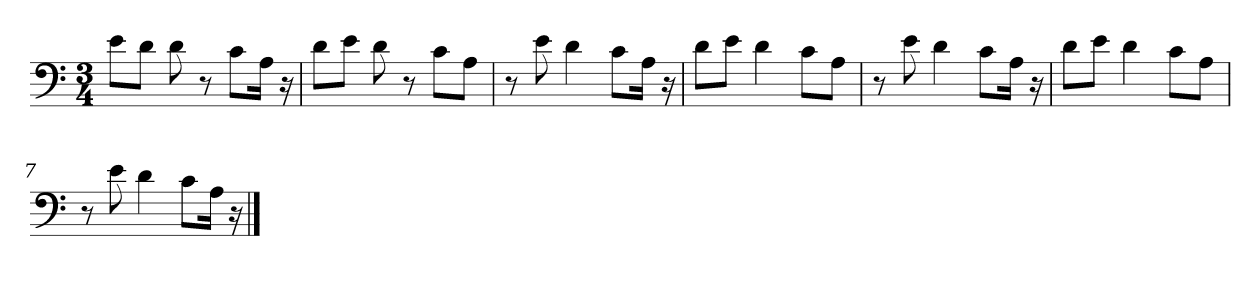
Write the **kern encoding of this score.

**kern
*part1
*staff1
*clefF4
*k[]
*M3/4
=1
8e\L
8d\J
8d\
8r
8c\L
16A\Jk
16r
=2
8d\L
8e\J
8d\
8r
8c\L
8A\J
=3
8r
8e\
4d\
8c\L
16A\Jk
16r
=4
8d\L
8e\J
4d\
8c\L
8A\J
=5
8r
8e\
4d\
8c\L
16A\Jk
16r
=6
8d\L
8e\J
4d\
8c\L
8A\J
=7
8r
8e\
4d\
8c\L
16A\Jk
16r
==
*-
